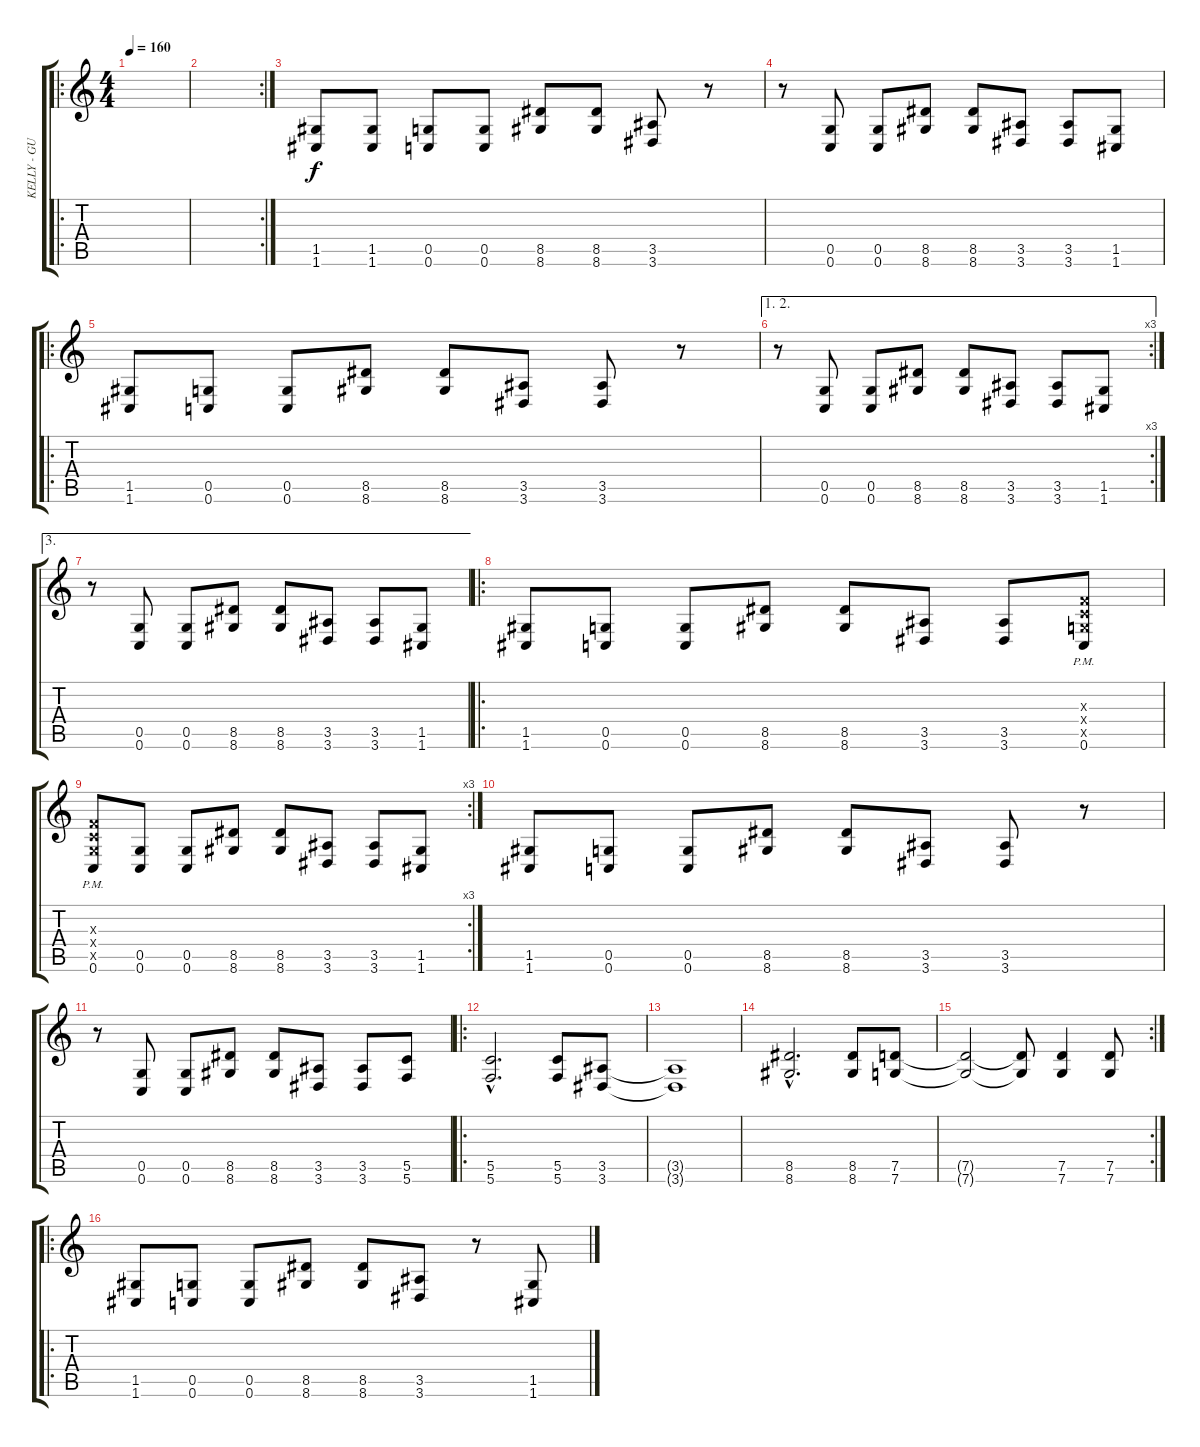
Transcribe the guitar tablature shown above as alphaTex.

\track ("KELLY - GUITAR" "KELLY - GU") {instrument distortionguitar}
\staff {score tabs}
\tuning (D4 A3 F3 C3 G2 C2) {hide}
\ro
\ts (4 4)
\tempo 160
\clef g2
\ks c
|
\rc 2
|
(1.5 1.6).8{volume 10 instrument overdrivenguitar} (1.5 1.6).8 (0.5 0.6).8 (0.5 0.6).8 (8.5 8.6).8 (8.5 8.6).8 (3.5 3.6).8 r.8 |
r.8 (0.5 0.6).8 (0.5 0.6).8 (8.5 8.6).8 (8.5 8.6).8 (3.5 3.6).8 (3.5 3.6).8 (1.5 1.6).8 |
\ro
(1.5 1.6).8 (0.5 0.6).8 (0.5 0.6).8 (8.5 8.6).8 (8.5 8.6).8 (3.5 3.6).8 (3.5 3.6).8 r.8 |
\ae (1 2)
\rc 3
r.8 (0.5 0.6).8 (0.5 0.6).8 (8.5 8.6).8 (8.5 8.6).8 (3.5 3.6).8 (3.5 3.6).8 (1.5 1.6).8 |
\ae 3
r.8 (0.5 0.6).8 (0.5 0.6).8 (8.5 8.6).8 (8.5 8.6).8 (3.5 3.6).8{volume 13 instrument distortionguitar} (3.5 3.6).8 (1.5 1.6).8 |
\ro
(1.5 1.6).8 (0.5 0.6).8 (0.5 0.6).8 (8.5 8.6).8 (8.5 8.6).8 (3.5 3.6).8 (3.5 3.6).8 (0.3{x} 0.4{x} 0.5{x} 0.6{pm}).8 |
\rc 3
(0.3{x} 0.4{x} 0.5{x} 0.6{pm}).8 (0.5 0.6).8 (0.5 0.6).8 (8.5 8.6).8 (8.5 8.6).8 (3.5 3.6).8 (3.5 3.6).8 (1.5 1.6).8 |
(1.5 1.6).8 (0.5 0.6).8 (0.5 0.6).8 (8.5 8.6).8 (8.5 8.6).8 (3.5 3.6).8 (3.5 3.6).8 r.8 |
r.8 (0.5 0.6).8 (0.5 0.6).8 (8.5 8.6).8 (8.5 8.6).8 (3.5 3.6).8 (3.5 3.6).8 (5.5 5.6).8 |
\ro
(5.5{hac} 5.6{hac}).2{d} (5.5 5.6).8 (3.5 3.6).8 |
(3.5{t} 3.6{t}).1 |
(8.5{hac} 8.6{hac}).2{d} (8.5 8.6).8 (7.5 7.6).8 |
\rc 2
(7.5{t} 7.6{t}).2 (7.5{t} 7.6{t}).8 (7.5 7.6).4 (7.5 7.6).8 |
\ro
(1.5 1.6).8 (0.5 0.6).8 (0.5 0.6).8 (8.5 8.6).8 (8.5 8.6).8 (3.5 3.6).8 r.8 (1.5 1.6).8
